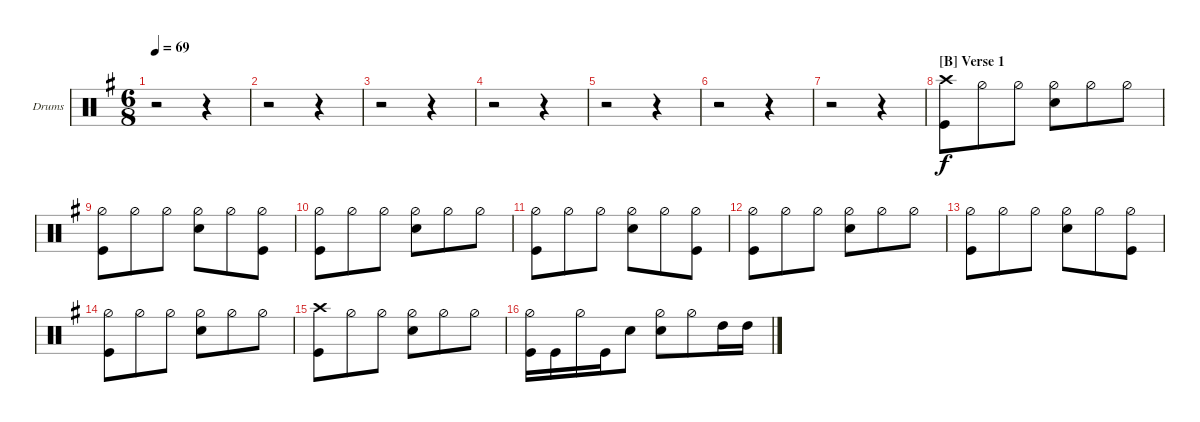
\bracketExtendMode groupsimilarinstruments
\firstSystemTrackNameOrientation horizontal
\otherSystemsTrackNameOrientation horizontal
\track ("Drumkit" "Drums") {instrument percussion}
\staff {score}
\articulation defaults
\ts (6 8)
\tempo 69
\clef neutral
\ks g
r.2{dy f} r.4 |
r.2 r.4 |
r.2 r.4 |
r.2 r.4 |
r.2 r.4 |
r.2 r.4 |
r.2 r.4 |
\section ("B" "Verse 1")
("Crash high (hit)" "Kick (hit)").8 "Hi-Hat (half)".8 "Hi-Hat (half)".8 ("Hi-Hat (half)" "Snare (hit) 2").8 "Hi-Hat (half)".8 "Hi-Hat (half)".8 |
("Hi-Hat (half)" "Kick (hit)").8 "Hi-Hat (half)".8 "Hi-Hat (half)".8 ("Hi-Hat (half)" "Snare (hit) 2").8 "Hi-Hat (half)".8 ("Hi-Hat (half)" "Kick (hit)").8 |
("Hi-Hat (half)" "Kick (hit)").8 "Hi-Hat (half)".8 "Hi-Hat (half)".8 ("Hi-Hat (half)" "Snare (hit) 2").8 "Hi-Hat (half)".8 "Hi-Hat (half)".8 |
("Kick (hit)" "Hi-Hat (half)").8 "Hi-Hat (half)".8 "Hi-Hat (half)".8 ("Hi-Hat (half)" "Snare (hit) 2").8 "Hi-Hat (half)".8 ("Hi-Hat (half)" "Kick (hit)").8 |
("Hi-Hat (half)" "Kick (hit)").8 "Hi-Hat (half)".8 "Hi-Hat (half)".8 ("Hi-Hat (half)" "Snare (hit) 2").8 "Hi-Hat (half)".8 "Hi-Hat (half)".8 |
("Hi-Hat (half)" "Kick (hit)").8 "Hi-Hat (half)".8 "Hi-Hat (half)".8 ("Hi-Hat (half)" "Snare (hit) 2").8 "Hi-Hat (half)".8 ("Hi-Hat (half)" "Kick (hit)").8 |
("Hi-Hat (half)" "Kick (hit)").8 "Hi-Hat (half)".8 "Hi-Hat (half)".8 ("Hi-Hat (half)" "Snare (hit) 2").8 "Hi-Hat (half)".8 "Hi-Hat (half)".8 |
("Crash high (hit)" "Kick (hit)").8 "Hi-Hat (half)".8 "Hi-Hat (half)".8 ("Hi-Hat (half)" "Snare (hit) 2").8 "Hi-Hat (half)".8 "Hi-Hat (half)".8 |
("Hi-Hat (half)" "Kick (hit)").16 "Kick (hit)".16 "Hi-Hat (half)".16 "Kick (hit)".16 "Snare (hit) 2".8 ("Snare (hit) 2" "Hi-Hat (half)").8 "Hi-Hat (half)".8 "High Tom (hit)".16 "High Tom (hit)".16
